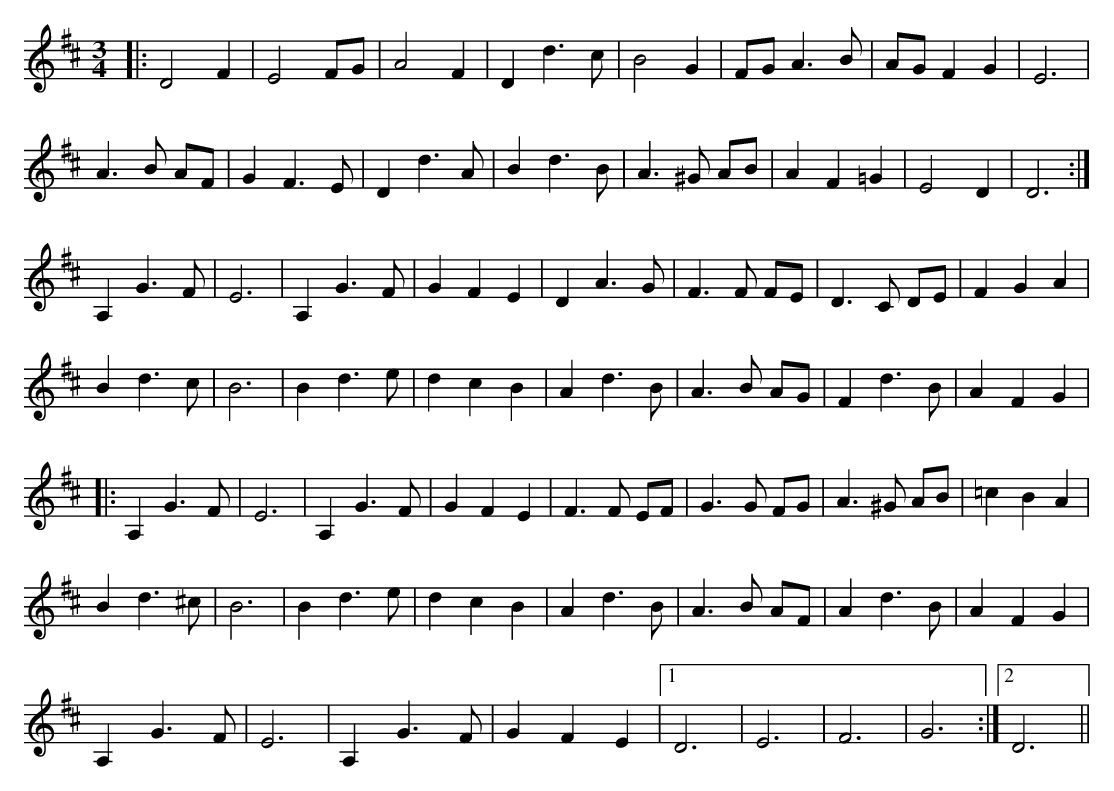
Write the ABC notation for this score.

X:1
M:3/4
K:D
|:D4 F2|E4 FG|A4 F2|D2 d3 c|B4 G2|FG A3 B|AG F2 G2|E6|
A3 B AF|G2 F3 E|D2 d3 A|B2 d3 B|A3 ^G AB|A2 F2 =G2|E4 D2|D6:|
A,2 G3 F|E6|A,2 G3 F|G2 F2 E2|D2 A3 G|F3 F FE|D3 C DE|F2 G2 A2|
B2 d3 c|B6|B2 d3 e|d2 c2 B2|A2 d3 B|A3 B AG|F2 d3 B|A2 F2 G2|
|:A,2 G3 F|E6|A,2 G3 F|G2 F2 E2|F3 F EF|G3 G FG|A3 ^G AB|=c2 B2 A2|
B2 d3 ^c|B6|B2 d3 e|d2 c2 B2|A2 d3 B|A3 B AF|A2 d3 B|A2 F2 G2|
A,2 G3 F|E6|A,2 G3 F|G2 F2 E2|1 D6|E6|F6|G6:|2 D6||
